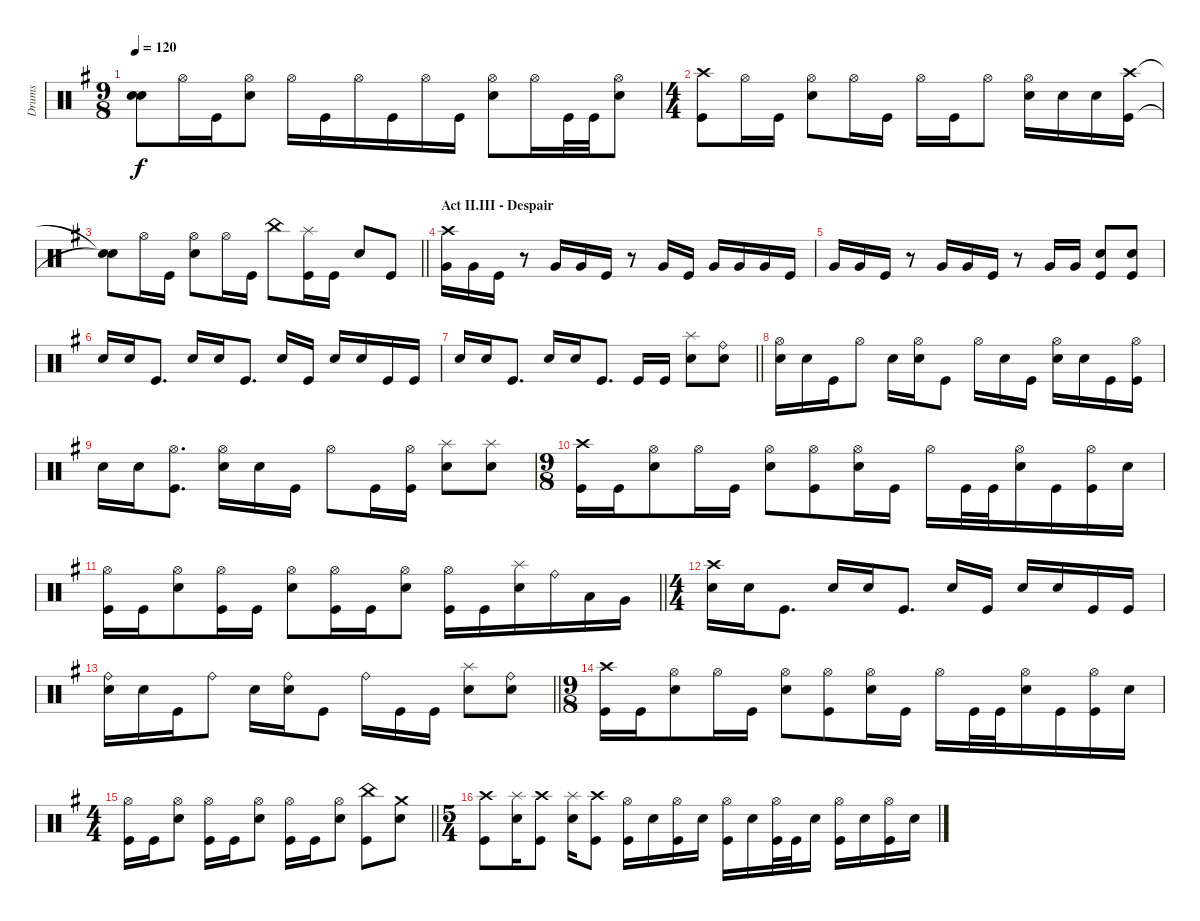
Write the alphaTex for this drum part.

\track ("Drums" "Drums") {instrument percussion}
\staff
\articulation defaults
\ts (9 8)
\tempo 120
\clef neutral
\ks eminor
("Snare (hit)"{t} "Snare (hit)"{t}).8{dy f} "Hi-Hat (open)".16 "Kick (hit)".16 ("Hi-Hat (open)" "Electric Snare (hit)").8 "Hi-Hat (open)".16 "Kick (hit)".16 "Hi-Hat (open)".16 "Kick (hit)".16 "Hi-Hat (open)".16 "Kick (hit)".16 ("Hi-Hat (open)" "Electric Snare (hit)").8 "Hi-Hat (open)".16 "Kick (hit)".32 "Kick (hit)".32 ("Hi-Hat (open)" "Electric Snare (hit)").8 |
\ts (4 4)
("Crash high (hit)" "Kick (hit)").8 "Hi-Hat (open)".16 "Kick (hit)".16 ("Hi-Hat (open)" "Electric Snare (hit)").8 "Hi-Hat (open)".16 "Kick (hit)".16 "Hi-Hat (open)".16 "Kick (hit)".16 "Hi-Hat (open)".8 ("Hi-Hat (open)" "Electric Snare (hit)").16 "Electric Snare (hit)".16 "Electric Snare (hit)".16 ("Crash high (hit)" "Kick (hit)").16 |
\barLineRight lightlight
("Snare (hit)"{t} "Snare (hit)"{t}).8 "Hi-Hat (open)".16 "Kick (hit)".16 ("Hi-Hat (open)" "Electric Snare (hit)").8 "Hi-Hat (open)".16 "Kick (hit)".16 "China (hit)".8 ("Splash (hit)" "Kick (hit)").16 "Kick (hit)".16 "Electric Snare (hit)".8 "Kick (hit)".8 |
\section ("" "Act II.III - Despair")
("Crash high (hit)" "Very Low Tom (hit)").16 "Very Low Tom (hit)".16 "Kick (hit)".16 r.8 "Very Low Tom (hit)".16 "Very Low Tom (hit)".16 "Kick (hit)".16 r.8 "Very Low Tom (hit)".16 "Kick (hit)".16 "Very Low Tom (hit)".16 "Very Low Tom (hit)".16 "Very Low Tom (hit)".16 "Kick (hit)".16 |
"Very Low Tom (hit)".16 "Very Low Tom (hit)".16 "Kick (hit)".16 r.8 "Very Low Tom (hit)".16 "Very Low Tom (hit)".16 "Kick (hit)".16 r.8 "Very Low Tom (hit)".16 "Very Low Tom (hit)".16 ("Electric Snare (hit)" "Kick (hit)").8 ("Electric Snare (hit)" "Kick (hit)").8 |
"Electric Snare (hit)".16 "Electric Snare (hit)".16 "Kick (hit)".8{d} "Electric Snare (hit)".16 "Electric Snare (hit)".16 "Kick (hit)".8{d} "Electric Snare (hit)".16 "Kick (hit)".16 "Electric Snare (hit)".16 "Electric Snare (hit)".16 "Kick (hit)".16 "Kick (hit)".16 |
\barLineRight lightlight "Electric Snare (hit)".16 "Electric Snare (hit)".16 "Kick (hit)".8{d} "Electric Snare (hit)".16 "Electric Snare (hit)".16 "Kick (hit)".8{d} "Kick (hit)".16 "Kick (hit)".16
("Splash (hit)" "Electric Snare (hit)").8 ("Ride (bell)" "Electric Snare (hit)").8 |
("Hi-Hat (open)" "Electric Snare (hit)").16 "Electric Snare (hit)".16 "Kick (hit)".16 "Hi-Hat (open)".8 "Electric Snare (hit)".16 ("Hi-Hat (open)" "Electric Snare (hit)").16 "Kick (hit)".8 "Hi-Hat (open)".16 "Electric Snare (hit)".16 "Kick (hit)".16 ("Hi-Hat (open)" "Electric Snare (hit)").16 "Electric Snare (hit)".16 "Kick (hit)".16 ("Hi-Hat (open)" "Kick (hit)").16 |
"Electric Snare (hit)".16 "Electric Snare (hit)".16 ("Hi-Hat (open)" "Kick (hit)").8{d} ("Hi-Hat (open)" "Electric Snare (hit)").16 "Electric Snare (hit)".16 "Kick (hit)".16 "Hi-Hat (open)".8 "Kick (hit)".16 ("Hi-Hat (open)" "Kick (hit)").16 ("Splash (hit)" "Electric Snare (hit)").8 ("Splash (hit)" "Electric Snare (hit)").8 |
\ts (9 8)
("Crash high (hit)" "Kick (hit)").16 "Kick (hit)".16 ("Hi-Hat (open)" "Electric Snare (hit)").8 "Hi-Hat (open)".16 "Kick (hit)".16 ("Hi-Hat (open)" "Electric Snare (hit)").8 ("Hi-Hat (open)" "Kick (hit)").8 ("Hi-Hat (open)" "Electric Snare (hit)").16 "Kick (hit)".16 "Hi-Hat (open)".16 "Kick (hit)".32 "Kick (hit)".32 ("Hi-Hat (open)" "Electric Snare (hit)").16 "Kick (hit)".16 ("Hi-Hat (open)" "Kick (hit)").16 "Electric Snare (hit)".16 |
\barLineRight lightlight
("Hi-Hat (open)" "Kick (hit)").16 "Kick (hit)".16 ("Hi-Hat (open)" "Electric Snare (hit)").8 ("Hi-Hat (open)" "Kick (hit)").16 "Kick (hit)".16 ("Hi-Hat (open)" "Electric Snare (hit)").8 ("Hi-Hat (open)" "Kick (hit)").16 "Kick (hit)".16 ("Hi-Hat (open)" "Electric Snare (hit)").8 ("Hi-Hat (open)" "Kick (hit)").16 "Kick (hit)".16 ("Splash (hit)" "Electric Snare (hit)").16 "Ride (bell)".16 "Low Tom (hit)".16 "Very Low Tom (hit)".16 |
\ts (4 4)
("Crash high (hit)" "Electric Snare (hit)").16 "Electric Snare (hit)".16 "Kick (hit)".8{d} "Electric Snare (hit)".16 "Electric Snare (hit)".16 "Kick (hit)".8{d} "Electric Snare (hit)".16 "Kick (hit)".16 "Electric Snare (hit)".16 "Electric Snare (hit)".16 "Kick (hit)".16 "Kick (hit)".16 |
\barLineRight lightlight
("Ride (bell)" "Electric Snare (hit)").16 "Electric Snare (hit)".16 "Kick (hit)".16 "Ride (bell)".8 "Electric Snare (hit)".16 ("Ride (bell)" "Electric Snare (hit)").16 "Kick (hit)".8 "Ride (bell)".16 "Kick (hit)".16 "Kick (hit)".16 ("Splash (hit)" "Electric Snare (hit)").8 ("Ride (bell)" "Electric Snare (hit)").8 |
\ts (9 8)
("Crash high (hit)" "Kick (hit)").16 "Kick (hit)".16 ("Hi-Hat (open)" "Electric Snare (hit)").8 "Hi-Hat (open)".16 "Kick (hit)".16 ("Hi-Hat (open)" "Electric Snare (hit)").8 ("Hi-Hat (open)" "Kick (hit)").8 ("Hi-Hat (open)" "Electric Snare (hit)").16 "Kick (hit)".16 "Hi-Hat (open)".16 "Kick (hit)".32 "Kick (hit)".32 ("Hi-Hat (open)" "Electric Snare (hit)").16 "Kick (hit)".16 ("Hi-Hat (open)" "Kick (hit)").16 "Electric Snare (hit)".16 |
\ts (4 4)
\barLineRight lightlight
("Hi-Hat (open)" "Kick (hit)").16 "Kick (hit)".16 ("Hi-Hat (open)" "Electric Snare (hit)").8 ("Hi-Hat (open)" "Kick (hit)").16 "Kick (hit)".16 ("Hi-Hat (open)" "Electric Snare (hit)").8 ("Hi-Hat (open)" "Kick (hit)").16 "Kick (hit)".16 ("Hi-Hat (open)" "Electric Snare (hit)").8 ("China (hit)" "Kick (hit)").8 ("Crash medium (hit)" "Electric Snare (hit)").8 |
\ts (5 4)
\section ("" "")
("Crash high (hit)" "Kick (hit)").8 ("Splash (hit)" "Electric Snare (hit)").16 ("Crash high (hit)" "Kick (hit)").8 ("Splash (hit)" "Electric Snare (hit)").16 ("Crash high (hit)" "Kick (hit)").8 ("Hi-Hat (open)" "Kick (hit)").16 "Electric Snare (hit)".16 ("Hi-Hat (open)" "Kick (hit)").16 "Electric Snare (hit)".16 ("Hi-Hat (open)" "Kick (hit)").16 "Electric Snare (hit)".16 ("Hi-Hat (open)" "Kick (hit)").32 "Kick (hit)".32 "Electric Snare (hit)".16 ("Hi-Hat (open)" "Kick (hit)").16 "Electric Snare (hit)".16 ("Hi-Hat (open)" "Kick (hit)").16 "Electric Snare (hit)".16
